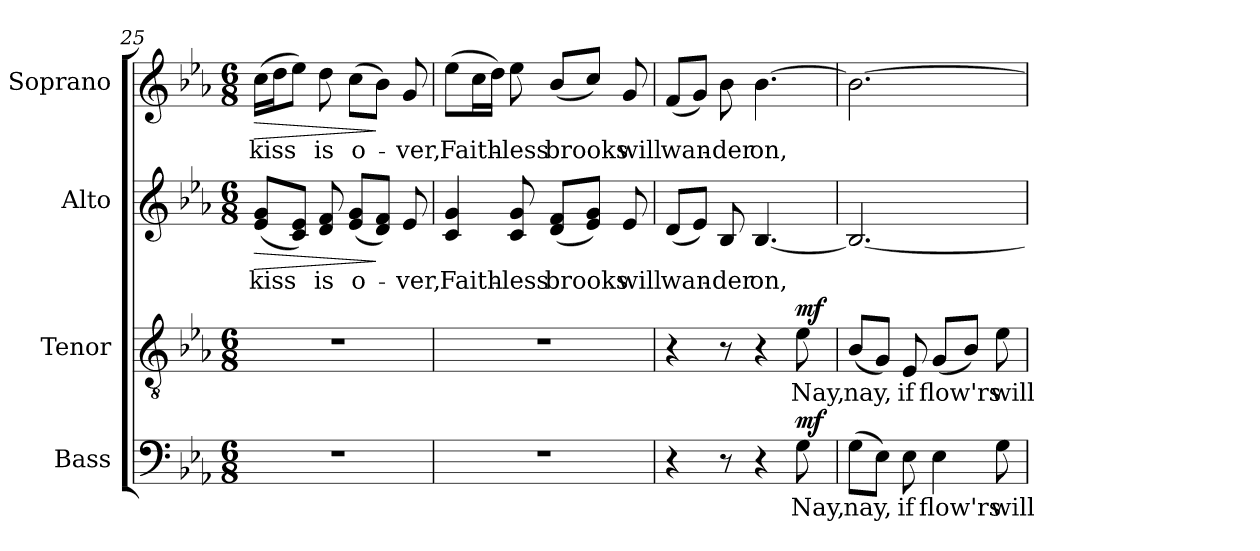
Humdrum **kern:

**kern	**text	**dynam	**kern	**text	**dynam	**kern	**text	**dynam	**kern	**text	**dynam
*part4	*part4	*part4	*part3	*part3	*part3	*part2	*part2	*part2	*part1	*part1	*part1
*staff4	*staff4	*staff4	*staff3	*staff3	*staff3	*staff2	*staff2	*staff2	*staff1	*staff1	*staff1
*I"Bass	*	*	*I"Tenor	*	*	*I"Alto	*	*	*I"Soprano	*	*
*I'B.	*	*	*I'T.	*	*	*I'A.	*	*	*I'S.	*	*
*clefF4	*	*	*clefGv2	*	*	*clefG2	*	*	*clefG2	*	*
*	*	*	*ITrd7c12	*	*	*	*	*	*	*	*
*k[b-e-a-]	*	*	*k[b-e-a-]	*	*	*k[b-e-a-]	*	*	*k[b-e-a-]	*	*
*E-:	*	*	*E-:	*	*	*E-:	*	*	*E-:	*	*
*M6/8	*	*	*M6/8	*	*	*M6/8	*	*	*M6/8	*	*
=25	=25	=25	=25	=25	=25	=25	=25	=25	=25	=25	=25
!LO:N:vis=1	!	!	!LO:N:vis=1	!	!	!	!	!	!	!	!
!	!	!	!	!	!	!	!LO:LY:b:color=#000000	!LO:HP:b	!	!	!
!	!	!	!	!	!	!	!	!	!	!LO:LY:b:color=#000000	!LO:HP:b
2.r	.	.	2.r	.	.	(8e-i/ 8giL	kiss	>	(16cci\LL	kiss	>
.	.	.	.	.	.	.	.	.	16ddi\J	.	.
.	.	.	.	.	.	8ci/ 8e-iJ)	.	.	8ee-i\J)	.	.
!	!	!	!	!	!	!	!LO:LY:b:color=#000000	!	!	!	!
!	!	!	!	!	!	!	!	!	!	!LO:LY:b:color=#000000	!
.	.	.	.	.	.	8di/ 8fi	is	.	8ddi\	is	.
!	!	!	!	!	!	!	!LO:LY:b:color=#000000	!	!	!	!
!	!	!	!	!	!	!	!	!	!	!LO:LY:b:color=#000000	!
.	.	.	.	.	.	(8e-i/ 8giL	o-	.	(8cci\L	o-	.
.	.	.	.	.	.	8di/ 8fiJ)	.	]	8b-i\J)	.	]
!	!	!	!	!	!	!	!LO:LY:b:color=#000000	!	!	!	!
!	!	!	!	!	!	!	!	!	!	!LO:LY:b:color=#000000	!
.	.	.	.	.	.	8e-i/	-ver,	.	8gi/	-ver,	.
=26	=26	=26	=26	=26	=26	=26	=26	=26	=26	=26	=26
!LO:N:vis=1	!	!	!LO:N:vis=1	!	!	!	!	!	!	!	!
!	!	!	!	!	!	!	!LO:LY:b:color=#000000	!	!	!	!
!	!	!	!	!	!	!	!	!	!	!LO:LY:b:color=#000000	!
2.r	.	.	2.r	.	.	4ci/ 4gi	Faith-	.	(8ee-i\L	Faith-	.
.	.	.	.	.	.	.	.	.	16cci\L	.	.
.	.	.	.	.	.	.	.	.	16ddi\JJ)	.	.
!	!	!	!	!	!	!	!LO:LY:b:color=#000000	!	!	!	!
!	!	!	!	!	!	!	!	!	!	!LO:LY:b:color=#000000	!
.	.	.	.	.	.	8ci/ 8gi	-less	.	8ee-i\	-less	.
!	!	!	!	!	!	!	!LO:LY:b:color=#000000	!	!	!	!
!	!	!	!	!	!	!	!	!	!	!LO:LY:b:color=#000000	!
.	.	.	.	.	.	(8di/ 8fiL	brooks	.	(8b-i/L	brooks	.
.	.	.	.	.	.	8e-i/ 8giJ)	.	.	8cci/J)	.	.
!	!	!	!	!	!	!	!LO:LY:b:color=#000000	!	!	!	!
!	!	!	!	!	!	!	!	!	!	!LO:LY:b:color=#000000	!
.	.	.	.	.	.	8e-i/	will	.	8gi/	will	.
!!LO:PB:g=z
=27	=27	=27	=27	=27	=27	=27	=27	=27	=27	=27	=27
!	!	!	!	!	!	!	!LO:LY:b:color=#000000	!	!	!	!
!	!	!	!	!	!	!	!	!	!	!LO:LY:b:color=#000000	!
4r	.	.	4r	.	.	(8di/L	wan-	.	(8fi/L	wan-	.
.	.	.	.	.	.	8e-i/J)	.	.	8gi/J)	.	.
!	!	!	!	!	!	!	!LO:LY:b:color=#000000	!	!	!	!
!	!	!	!	!	!	!	!	!	!	!LO:LY:b:color=#000000	!
8r	.	.	8r	.	.	8B-i/	-der	.	8b-i\	-der	.
!	!	!	!	!	!	!	!LO:LY:b:color=#000000	!	!	!	!
!	!	!	!	!	!	!	!	!	!	!LO:LY:b:color=#000000	!
4r	.	.	4r	.	.	[4.B-i/	on,	.	[4.b-i\	on,	.
!	!LO:LY:b:color=#000000	!	!	!	!	!	!	!	!	!	!
!	!	!	!	!LO:LY:b:color=#000000	!	!	!	!	!	!	!
8Gi\	Nay,	mf	8E-i\	Nay,	mf	.	.	.	.	.	.
=28	=28	=28	=28	=28	=28	=28	=28	=28	=28	=28	=28
!	!LO:LY:b:color=#000000	!	!	!	!	!	!	!	!	!	!
!	!	!	!	!LO:LY:b:color=#000000	!	!	!	!	!	!	!
(8Gi\L	nay,	.	(8BB-i/L	nay,	.	2.B-i/_	.	.	2.b-i\_	.	.
8E-i\J)	.	.	8GGi/J)	.	.	.	.	.	.	.	.
!	!LO:LY:b:color=#000000	!	!	!	!	!	!	!	!	!	!
!	!	!	!	!LO:LY:b:color=#000000	!	!	!	!	!	!	!
8E-i\	if	.	8EE-i/	if	.	.	.	.	.	.	.
!	!LO:LY:b:color=#000000	!	!	!	!	!	!	!	!	!	!
!	!	!	!	!LO:LY:b:color=#000000	!	!	!	!	!	!	!
4E-i\	flow'rs	.	(8GGi/L	flow'rs	.	.	.	.	.	.	.
.	.	.	8BB-i/J)	.	.	.	.	.	.	.	.
!	!LO:LY:b:color=#000000	!	!	!	!	!	!	!	!	!	!
!	!	!	!	!LO:LY:b:color=#000000	!	!	!	!	!	!	!
8Gi\	will	.	8E-i\	will	.	.	.	.	.	.	.
=	=	=	=	=	=	=	=	=	=	=	=
*-	*-	*-	*-	*-	*-	*-	*-	*-	*-	*-	*-
